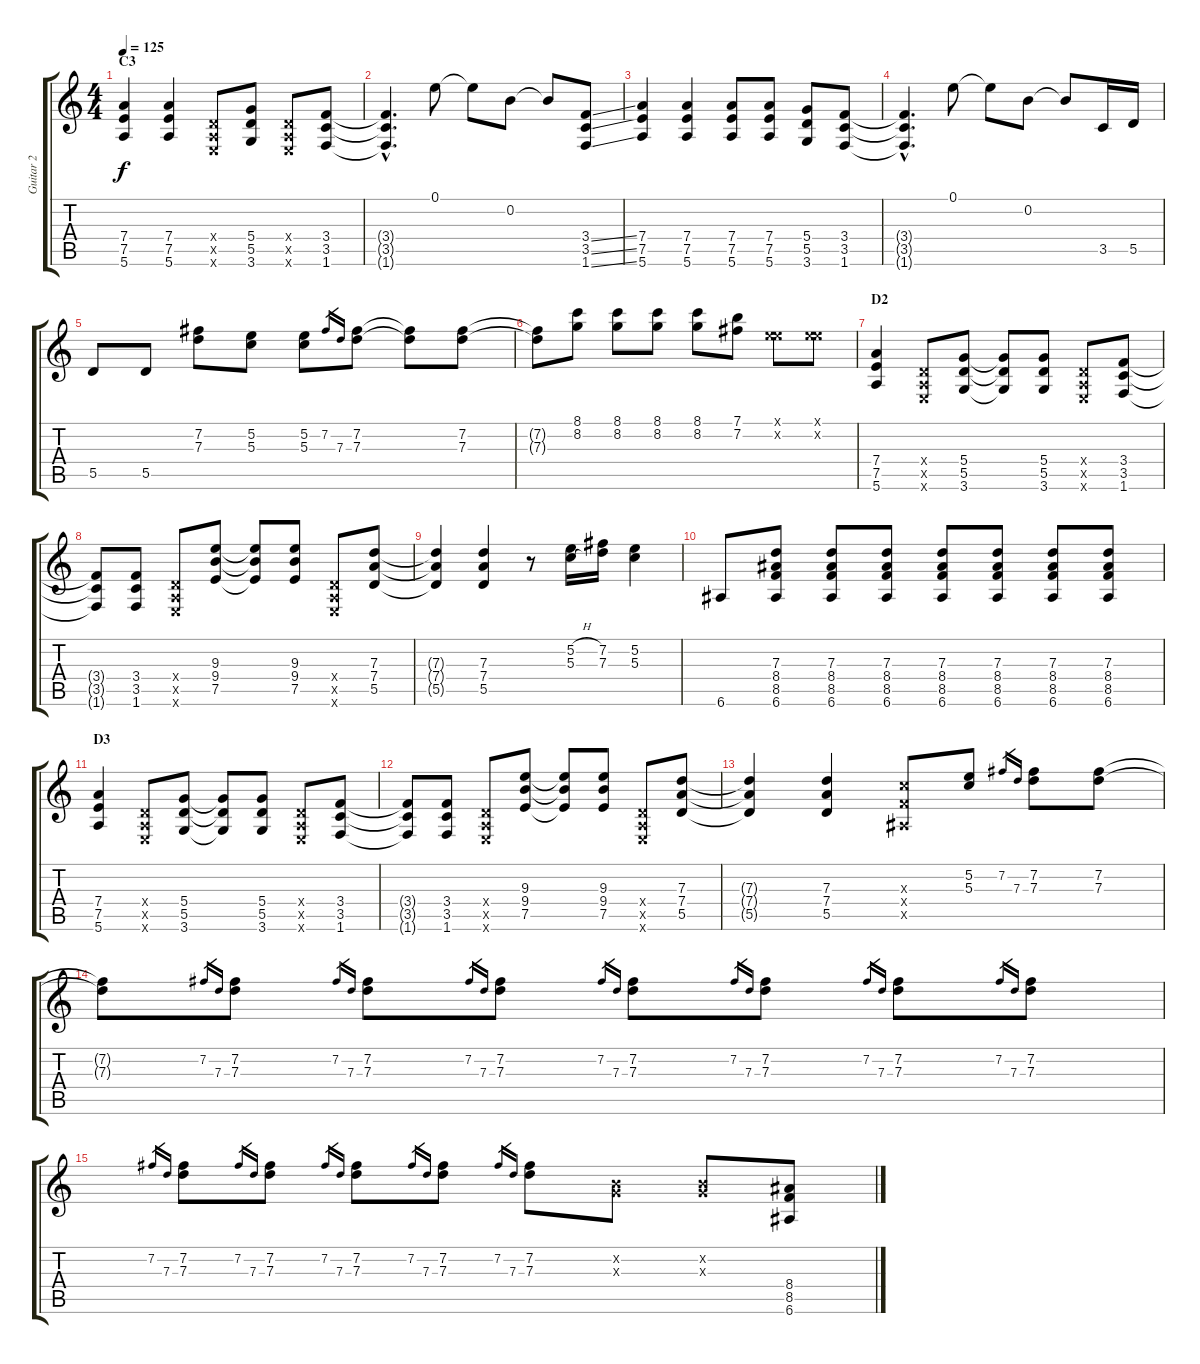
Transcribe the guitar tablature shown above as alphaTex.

\track ("Guitar 2" "Guitar 2") {instrument distortionguitar}
\staff {score tabs}
\tuning (E4 B3 G3 D3 A2 E2) {hide}
\ts (4 4)
\section ("" "C3")
\tempo 125
\clef g2
\ks c
(7.4 7.5 5.6).4{dy f} (7.4 7.5 5.6).4 (0.4{x} 0.5{x} 0.6{x}).8 (5.4 5.5 3.6).8 (0.4{x} 0.5{x} 0.6{x}).8 (3.4 3.5 1.6).8 |
(3.4{hac t} 3.5{hac t} 1.6{hac t}).4{d} 0.1.8 0.1{t}.8 0.2.8 0.2{t}.8 (3.4{ss} 3.5{ss} 1.6{ss}).8 |
(7.4 7.5 5.6).4 (7.4 7.5 5.6).4 (7.4 7.5 5.6).8 (7.4 7.5 5.6).8 (5.4 5.5 3.6).8 (3.4 3.5 1.6).8 |
(3.4{hac t} 3.5{hac t} 1.6{hac t}).4{d} 0.1.8 0.1{t}.8 0.2.8 0.2{t}.8 3.5.16 5.5.16 |
5.5.8 5.5.8 (7.2 7.3).8 (5.2 5.3).8 (5.2 5.3).8 7.2.16{gr} 7.3.16{gr} (7.2 7.3).8 (7.2{t} 7.3{t}).8 (7.2 7.3).8 |
(7.2{t} 7.3{t}).8 (8.1 8.2).8 (8.1 8.2).8 (8.1 8.2).8 (8.1 8.2).8 (7.1 7.2).8 (0.1{x} 5.2{x}).8 (0.1{x} 5.2{x}).8 |
\section ("" "D2")
(7.4 7.5 5.6).4 (0.4{x} 0.5{x} 0.6{x}).8 (5.4 5.5 3.6).8 (5.4{t} 5.5{t} 3.6{t}).8 (5.4 5.5 3.6).8 (0.4{x} 0.5{x} 0.6{x}).8 (3.4 3.5 1.6).8 |
(3.4{t} 3.5{t} 1.6{t}).8 (3.4 3.5 1.6).8 (0.4{x} 0.5{x} 0.6{x}).8 (9.3 9.4 7.5).8 (9.3{t} 9.4{t} 7.5{t}).8 (9.3 9.4 7.5).8 (0.4{x} 0.5{x} 0.6{x}).8 (7.3 7.4 5.5).8 |
(7.3{t} 7.4{t} 5.5{t}).4 (7.3 7.4 5.5).4 r.8 (5.2{h} 5.3{h}).16 (7.2 7.3).16 (5.2 5.3).4 |
6.6.8 (7.3 8.4 8.5 6.6).8 (7.3 8.4 8.5 6.6).8 (7.3 8.4 8.5 6.6).8 (7.3 8.4 8.5 6.6).8 (7.3 8.4 8.5 6.6).8 (7.3 8.4 8.5 6.6).8 (7.3 8.4 8.5 6.6).8 |
\section ("" "D3")
(7.4 7.5 5.6).4 (0.4{x} 0.5{x} 0.6{x}).8 (5.4 5.5 3.6).8 (5.4{t} 5.5{t} 3.6{t}).8 (5.4 5.5 3.6).8 (0.4{x} 0.5{x} 0.6{x}).8 (3.4 3.5 1.6).8 |
(3.4{t} 3.5{t} 1.6{t}).8 (3.4 3.5 1.6).8 (0.4{x} 0.5{x} 0.6{x}).8 (9.3 9.4 7.5).8 (9.3{t} 9.4{t} 7.5{t}).8 (9.3 9.4 7.5).8 (0.4{x} 0.5{x} 0.6{x}).8 (7.3 7.4 5.5).8 |
(7.3{t} 7.4{t} 5.5{t}).4 (7.3 7.4 5.5).4 (5.3{x} 3.4{x} 1.5{x}).8 (5.2 5.3).8 7.2.16{gr} 7.3.16{gr} (7.2 7.3).8 (7.2 7.3).8 |
(7.2{t} 7.3{t}).8 7.2.16{gr} 7.3.16{gr} (7.2 7.3).8 7.2.16{gr} 7.3.16{gr} (7.2 7.3).8 7.2.16{gr} 7.3.16{gr} (7.2 7.3).8 7.2.16{gr} 7.3.16{gr} (7.2 7.3).8 7.2.16{gr} 7.3.16{gr} (7.2 7.3).8 7.2.16{gr} 7.3.16{gr} (7.2 7.3).8 7.2.16{gr} 7.3.16{gr} (7.2 7.3).8 |
7.2.16{gr} 7.3.16{gr} (7.2 7.3).8 7.2.16{gr} 7.3.16{gr} (7.2 7.3).8 7.2.16{gr} 7.3.16{gr} (7.2 7.3).8 7.2.16{gr} 7.3.16{gr} (7.2 7.3).8 7.2.16{gr} 7.3.16{gr} (7.2 7.3).8 (0.2{x} 0.3{x}).8 (0.2{x} 0.3{x}).8 (8.4 8.5 6.6).8
